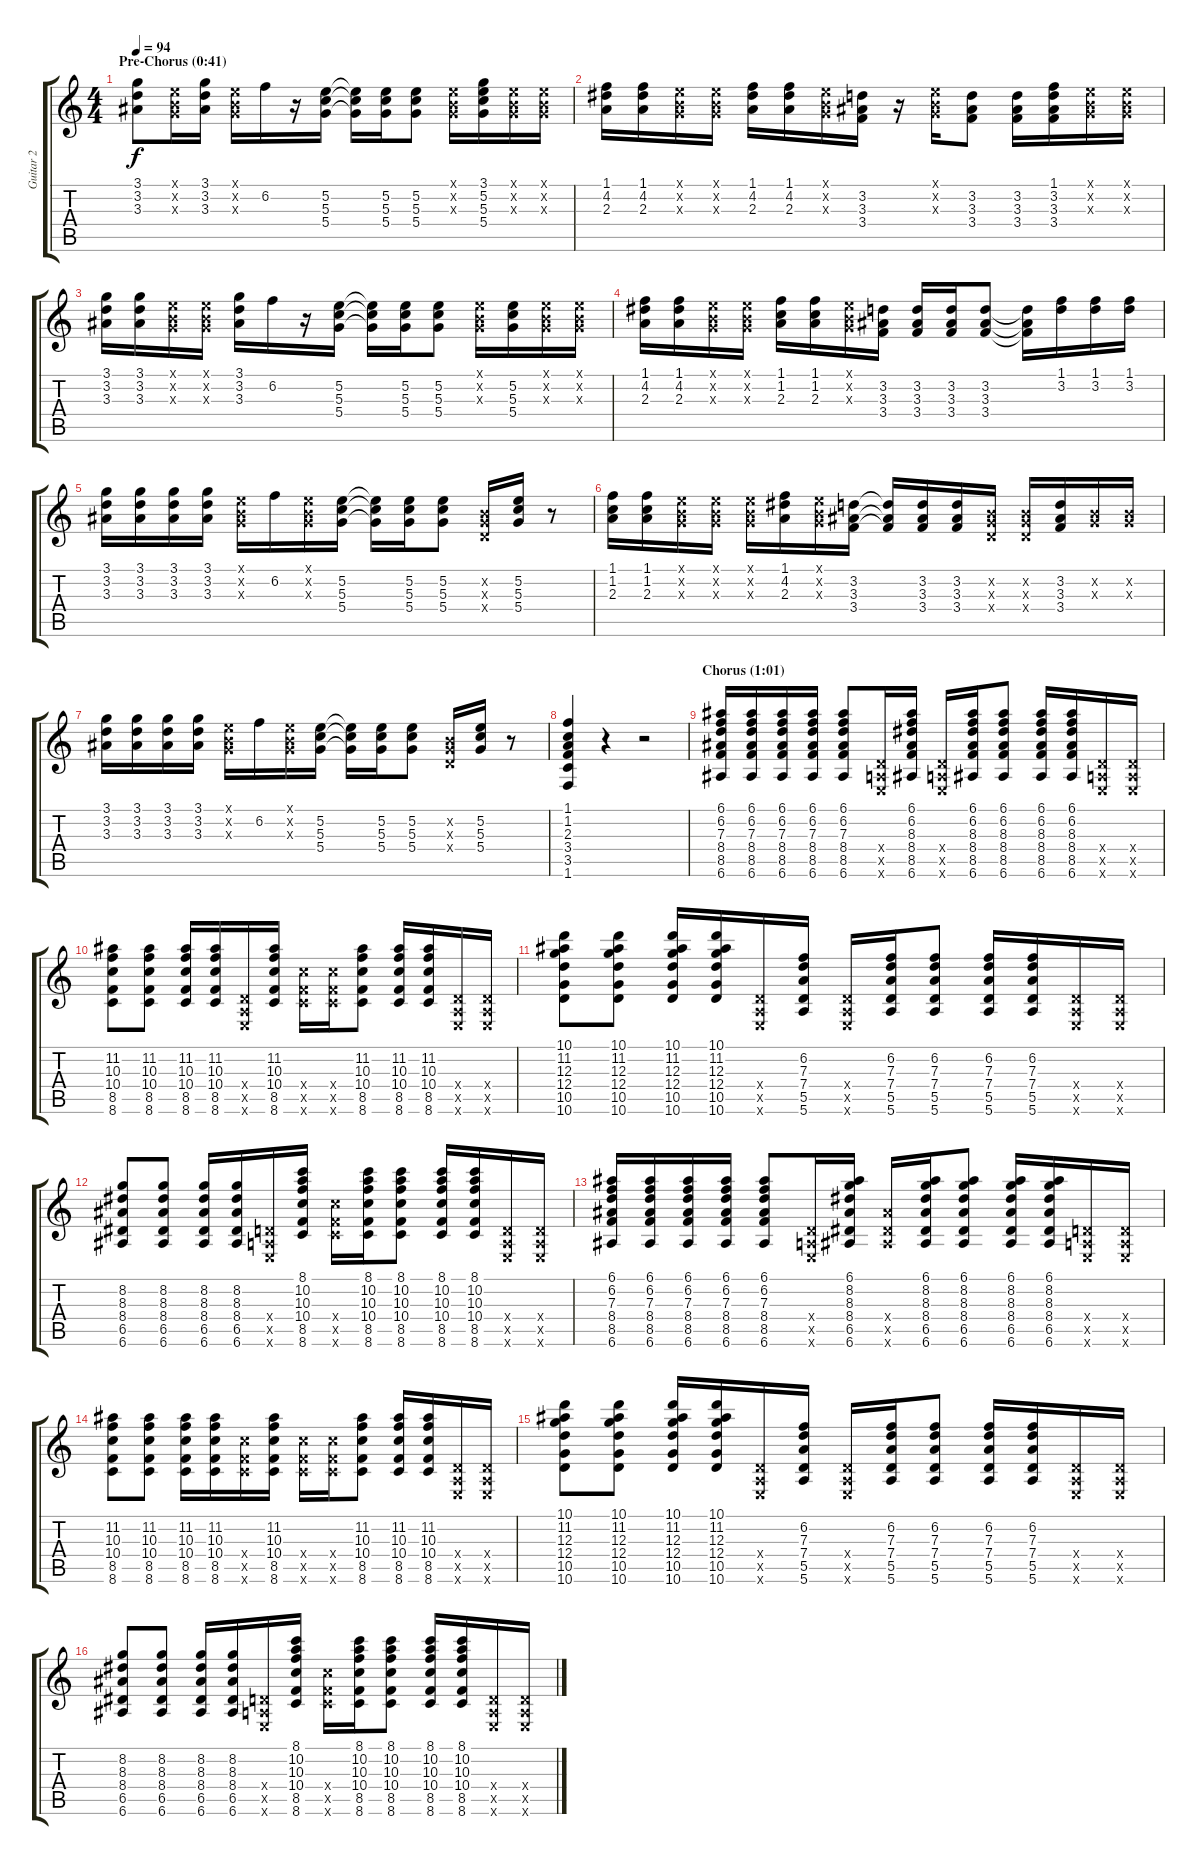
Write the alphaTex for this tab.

\track ("Guitar 2" "Guitar 2") {instrument distortionguitar}
\staff {score tabs}
\tuning (E4 B3 G3 D3 A2 E2) {hide}
\ts (4 4)
\section ("" "Pre-Chorus (0:41)")
\tempo 94
\clef g2
\ks c
(3.1 3.2 3.3).8{dy f} (0.1{x} 0.2{x} 0.3{x}).16 (3.1 3.2 3.3).16 (0.1{x} 0.2{x} 0.3{x}).16 6.2.16 r.16 (5.2 5.3 5.4).16 (5.2{t} 5.3{t} 5.4{t}).16 (5.2 5.3 5.4).16 (5.2 5.3 5.4).8 (0.1{x} 0.2{x} 0.3{x}).16 (3.1 5.2 5.3 5.4).16 (0.1{x} 0.2{x} 0.3{x}).16 (0.1{x} 0.2{x} 0.3{x}).16 |
(1.1 4.2 2.3).16 (1.1 4.2 2.3).16 (0.1{x} 0.2{x} 0.3{x}).16 (0.1{x} 0.2{x} 0.3{x}).16 (1.1 4.2 2.3).16 (1.1 4.2 2.3).16 (0.1{x} 0.2{x} 0.3{x}).16 (3.2 3.3 3.4).16 r.16 (0.1{x} 0.2{x} 0.3{x}).16 (3.2 3.3 3.4).8 (3.2 3.3 3.4).16 (1.1 3.2 3.3 3.4).16 (0.1{x} 0.2{x} 0.3{x}).16 (0.1{x} 0.2{x} 0.3{x}).16 |
(3.1 3.2 3.3).16 (3.1 3.2 3.3).16 (0.1{x} 0.2{x} 0.3{x}).16 (0.1{x} 0.2{x} 0.3{x}).16 (3.1 3.2 3.3).16 6.2.16 r.16 (5.2 5.3 5.4).16 (5.2{t} 5.3{t} 5.4{t}).16 (5.2 5.3 5.4).16 (5.2 5.3 5.4).8 (0.1{x} 0.2{x} 0.3{x}).16 (5.2 5.3 5.4).16 (0.1{x} 0.2{x} 0.3{x}).16 (0.1{x} 0.2{x} 0.3{x}).16 |
(1.1 4.2 2.3).16 (1.1 4.2 2.3).16 (0.1{x} 0.2{x} 0.3{x}).16 (0.1{x} 0.2{x} 0.3{x}).16 (1.1 1.2 2.3).16 (1.1 1.2 2.3).16 (0.1{x} 0.2{x} 0.3{x}).16 (3.2 3.3 3.4).16 (3.2 3.3 3.4).16 (3.2 3.3 3.4).16 (3.2 3.3 3.4).8 (3.2{t} 3.3{t} 3.4{t}).16 (1.1 3.2).16 (1.1 3.2).16 (1.1 3.2).16 |
(3.1 3.2 3.3).16 (3.1 3.2 3.3).16 (3.1 3.2 3.3).16 (3.1 3.2 3.3).16 (0.1{x} 0.2{x} 0.3{x}).16 6.2.16 (0.1{x} 0.2{x} 0.3{x}).16 (5.2 5.3 5.4).16 (5.2{t} 5.3{t} 5.4{t}).16 (5.2 5.3 5.4).16 (5.2 5.3 5.4).8 (0.2{x} 0.3{x} 0.4{x}).16 (5.2 5.3 5.4).16 r.8 |
(1.1 1.2 2.3).16 (1.1 1.2 2.3).16 (0.1{x} 0.2{x} 0.3{x}).16 (0.1{x} 0.2{x} 0.3{x}).16 (0.1{x} 0.2{x} 0.3{x}).16 (1.1 4.2 2.3).16 (0.1{x} 0.2{x} 0.3{x}).16 (3.2 3.3 3.4).16 (3.2{t} 3.3{t} 3.4{t}).16 (3.2 3.3 3.4).16 (3.2 3.3 3.4).16 (0.2{x} 0.3{x} 0.4{x}).16 (0.2{x} 0.3{x} 0.4{x}).16 (3.2 3.3 3.4).16 (0.2{x} 0.3{x}).16 (0.2{x} 0.3{x}).16 |
(3.1 3.2 3.3).16 (3.1 3.2 3.3).16 (3.1 3.2 3.3).16 (3.1 3.2 3.3).16 (0.1{x} 0.2{x} 0.3{x}).16 6.2.16 (0.1{x} 0.2{x} 0.3{x}).16 (5.2 5.3 5.4).16 (5.2{t} 5.3{t} 5.4{t}).16 (5.2 5.3 5.4).16 (5.2 5.3 5.4).8 (0.2{x} 0.3{x} 0.4{x}).16 (5.2 5.3 5.4).16 r.8 |
(1.1 1.2 2.3 3.4 3.5 1.6).4 r.4 r.2 |
\section ("" "Chorus (1:01)")
(6.1 6.2 7.3 8.4 8.5 6.6).16 (6.1 6.2 7.3 8.4 8.5 6.6).16 (6.1 6.2 7.3 8.4 8.5 6.6).16 (6.1 6.2 7.3 8.4 8.5 6.6).16 (6.1 6.2 7.3 8.4 8.5 6.6).8 (0.4{x} 0.5{x} 0.6{x}).16 (6.1 6.2 8.3 8.4 8.5 6.6).16 (0.4{x} 0.5{x} 0.6{x}).16 (6.1 6.2 8.3 8.4 8.5 6.6).16 (6.1 6.2 8.3 8.4 8.5 6.6).8 (6.1 6.2 8.3 8.4 8.5 6.6).16 (6.1 6.2 8.3 8.4 8.5 6.6).16 (0.4{x} 0.5{x} 0.6{x}).16 (0.4{x} 0.5{x} 0.6{x}).16 |
(11.2 10.3 10.4 8.5 8.6).8 (11.2 10.3 10.4 8.5 8.6).8 (11.2 10.3 10.4 8.5 8.6).16 (11.2 10.3 10.4 8.5 8.6).16 (0.4{x} 0.5{x} 0.6{x}).16 (11.2 10.3 10.4 8.5 8.6).16 (10.4{x} 8.5{x} 8.6{x}).16 (10.4{x} 8.5{x} 8.6{x}).16 (11.2 10.3 10.4 8.5 8.6).8 (11.2 10.3 10.4 8.5 8.6).16 (11.2 10.3 10.4 8.5 8.6).16 (0.4{x} 0.5{x} 0.6{x}).16 (0.4{x} 0.5{x} 0.6{x}).16 |
(10.1 11.2 12.3 12.4 10.5 10.6).8 (10.1 11.2 12.3 12.4 10.5 10.6).8 (10.1 11.2 12.3 12.4 10.5 10.6).16 (10.1 11.2 12.3 12.4 10.5 10.6).16 (0.4{x} 0.5{x} 0.6{x}).16 (6.2 7.3 7.4 5.5 5.6).16 (0.4{x} 0.5{x} 0.6{x}).16 (6.2 7.3 7.4 5.5 5.6).16 (6.2 7.3 7.4 5.5 5.6).8 (6.2 7.3 7.4 5.5 5.6).16 (6.2 7.3 7.4 5.5 5.6).16 (0.4{x} 0.5{x} 0.6{x}).16 (0.4{x} 0.5{x} 0.6{x}).16 |
(8.2 8.3 8.4 6.5 6.6).8 (8.2 8.3 8.4 6.5 6.6).8 (8.2 8.3 8.4 6.5 6.6).16 (8.2 8.3 8.4 6.5 6.6).16 (0.4{x} 0.5{x} 0.6{x}).16 (8.1 10.2 10.3 10.4 8.5 8.6).16 (10.4{x} 8.5{x} 8.6{x}).16 (8.1 10.2 10.3 10.4 8.5 8.6).16 (8.1 10.2 10.3 10.4 8.5 8.6).8 (8.1 10.2 10.3 10.4 8.5 8.6).16 (8.1 10.2 10.3 10.4 8.5 8.6).16 (0.4{x} 0.5{x} 0.6{x}).16 (0.4{x} 0.5{x} 0.6{x}).16 |
(6.1 6.2 7.3 8.4 8.5 6.6).16 (6.1 6.2 7.3 8.4 8.5 6.6).16 (6.1 6.2 7.3 8.4 8.5 6.6).16 (6.1 6.2 7.3 8.4 8.5 6.6).16 (6.1 6.2 7.3 8.4 8.5 6.6).8 (0.4{x} 0.5{x} 0.6{x}).16 (6.1 8.2 8.3 8.4 6.5 6.6).16 (8.4{x} 6.5{x} 6.6{x}).16 (6.1 8.2 8.3 8.4 6.5 6.6).16 (6.1 8.2 8.3 8.4 6.5 6.6).8 (6.1 8.2 8.3 8.4 6.5 6.6).16 (6.1 8.2 8.3 8.4 6.5 6.6).16 (0.4{x} 0.5{x} 0.6{x}).16 (0.4{x} 0.5{x} 0.6{x}).16 |
(11.2 10.3 10.4 8.5 8.6).8 (11.2 10.3 10.4 8.5 8.6).8 (11.2 10.3 10.4 8.5 8.6).16 (11.2 10.3 10.4 8.5 8.6).16 (10.4{x} 8.5{x} 8.6{x}).16 (11.2 10.3 10.4 8.5 8.6).16 (10.4{x} 8.5{x} 8.6{x}).16 (10.4{x} 8.5{x} 8.6{x}).16 (11.2 10.3 10.4 8.5 8.6).8 (11.2 10.3 10.4 8.5 8.6).16 (11.2 10.3 10.4 8.5 8.6).16 (0.4{x} 0.5{x} 0.6{x}).16 (0.4{x} 0.5{x} 0.6{x}).16 |
(10.1 11.2 12.3 12.4 10.5 10.6).8 (10.1 11.2 12.3 12.4 10.5 10.6).8 (10.1 11.2 12.3 12.4 10.5 10.6).16 (10.1 11.2 12.3 12.4 10.5 10.6).16 (0.4{x} 0.5{x} 0.6{x}).16 (6.2 7.3 7.4 5.5 5.6).16 (0.4{x} 0.5{x} 0.6{x}).16 (6.2 7.3 7.4 5.5 5.6).16 (6.2 7.3 7.4 5.5 5.6).8 (6.2 7.3 7.4 5.5 5.6).16 (6.2 7.3 7.4 5.5 5.6).16 (0.4{x} 0.5{x} 0.6{x}).16 (0.4{x} 0.5{x} 0.6{x}).16 |
(8.2 8.3 8.4 6.5 6.6).8 (8.2 8.3 8.4 6.5 6.6).8 (8.2 8.3 8.4 6.5 6.6).16 (8.2 8.3 8.4 6.5 6.6).16 (0.4{x} 0.5{x} 0.6{x}).16 (8.1 10.2 10.3 10.4 8.5 8.6).16 (10.4{x} 8.5{x} 8.6{x}).16 (8.1 10.2 10.3 10.4 8.5 8.6).16 (8.1 10.2 10.3 10.4 8.5 8.6).8 (8.1 10.2 10.3 10.4 8.5 8.6).16 (8.1 10.2 10.3 10.4 8.5 8.6).16 (0.4{x} 0.5{x} 0.6{x}).16 (0.4{x} 0.5{x} 0.6{x}).16
